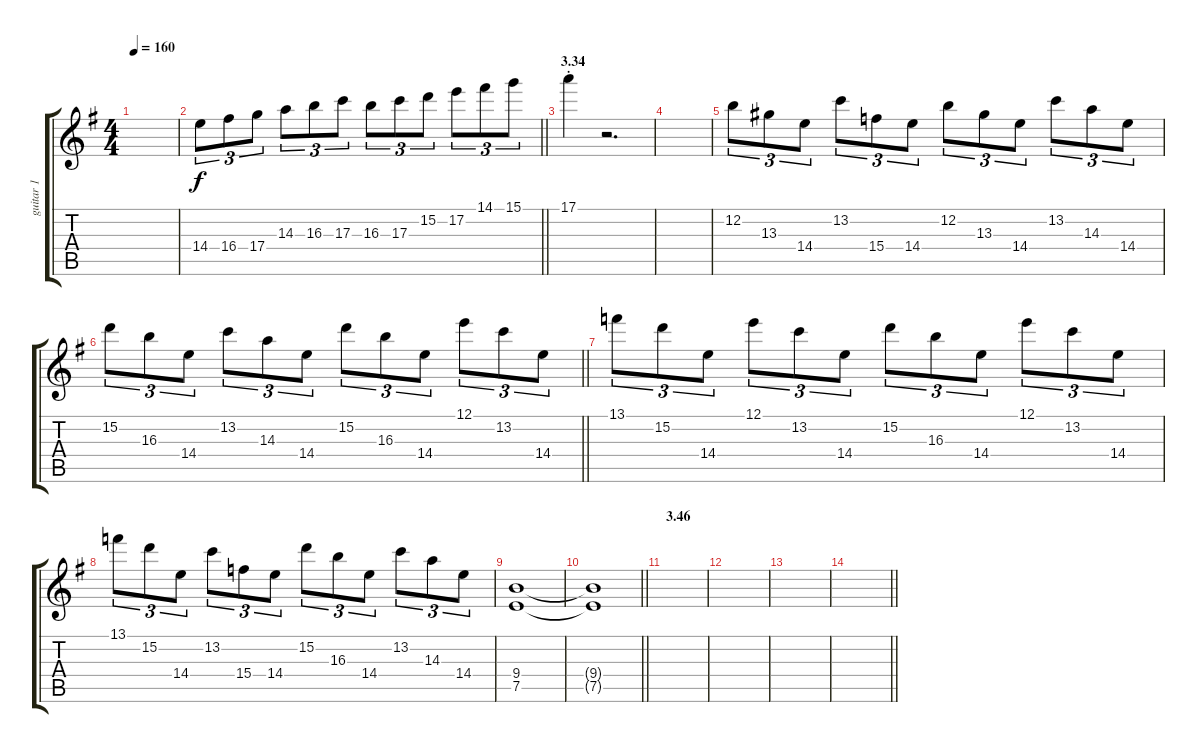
\track ("guitar 1" "guitar 1") {instrument overdrivenguitar}
\staff {score tabs}
\tuning (E4 B3 G3 D3 A2 E2) {hide}
\ts (4 4)
\tempo 160
\clef g2
\ks g
|
\barLineRight lightlight
14.4.8{tu (3 2)} 16.4.8{tu (3 2)} 17.4.8{tu (3 2)} 14.3.8{tu (3 2)} 16.3.8{tu (3 2)} 17.3.8{tu (3 2)} 16.3.8{tu (3 2)} 17.3.8{tu (3 2)} 15.2.8{tu (3 2)} 17.2.8{tu (3 2)} 14.1.8{tu (3 2)} 15.1.8{tu (3 2)} |
\section ("" "3.34")
17.1{st}.4 r.2{d} |
|
12.2.8{tu (3 2)} 13.3.8{tu (3 2)} 14.4.8{tu (3 2)} 13.2.8{tu (3 2)} 15.4.8{tu (3 2)} 14.4.8{tu (3 2)} 12.2.8{tu (3 2)} 13.3.8{tu (3 2)} 14.4.8{tu (3 2)} 13.2.8{tu (3 2)} 14.3.8{tu (3 2)} 14.4.8{tu (3 2)} |
\barLineRight lightlight
15.2.8{tu (3 2)} 16.3.8{tu (3 2)} 14.4.8{tu (3 2)} 13.2.8{tu (3 2)} 14.3.8{tu (3 2)} 14.4.8{tu (3 2)} 15.2.8{tu (3 2)} 16.3.8{tu (3 2)} 14.4.8{tu (3 2)} 12.1.8{tu (3 2)} 13.2.8{tu (3 2)} 14.4.8{tu (3 2)} |
13.1.8{tu (3 2)} 15.2.8{tu (3 2)} 14.4.8{tu (3 2)} 12.1.8{tu (3 2)} 13.2.8{tu (3 2)} 14.4.8{tu (3 2)} 15.2.8{tu (3 2)} 16.3.8{tu (3 2)} 14.4.8{tu (3 2)} 12.1.8{tu (3 2)} 13.2.8{tu (3 2)} 14.4.8{tu (3 2)} |
13.1.8{tu (3 2)} 15.2.8{tu (3 2)} 14.4.8{tu (3 2)} 13.2.8{tu (3 2)} 15.4.8{tu (3 2)} 14.4.8{tu (3 2)} 15.2.8{tu (3 2)} 16.3.8{tu (3 2)} 14.4.8{tu (3 2)} 13.2.8{tu (3 2)} 14.3.8{tu (3 2)} 14.4.8{tu (3 2)} |
(9.4 7.5).1 |
\barLineRight lightlight
(9.4{t} 7.5{t}).1 |
\section ("" "3.46")
|
|
|
\barLineRight lightlight
